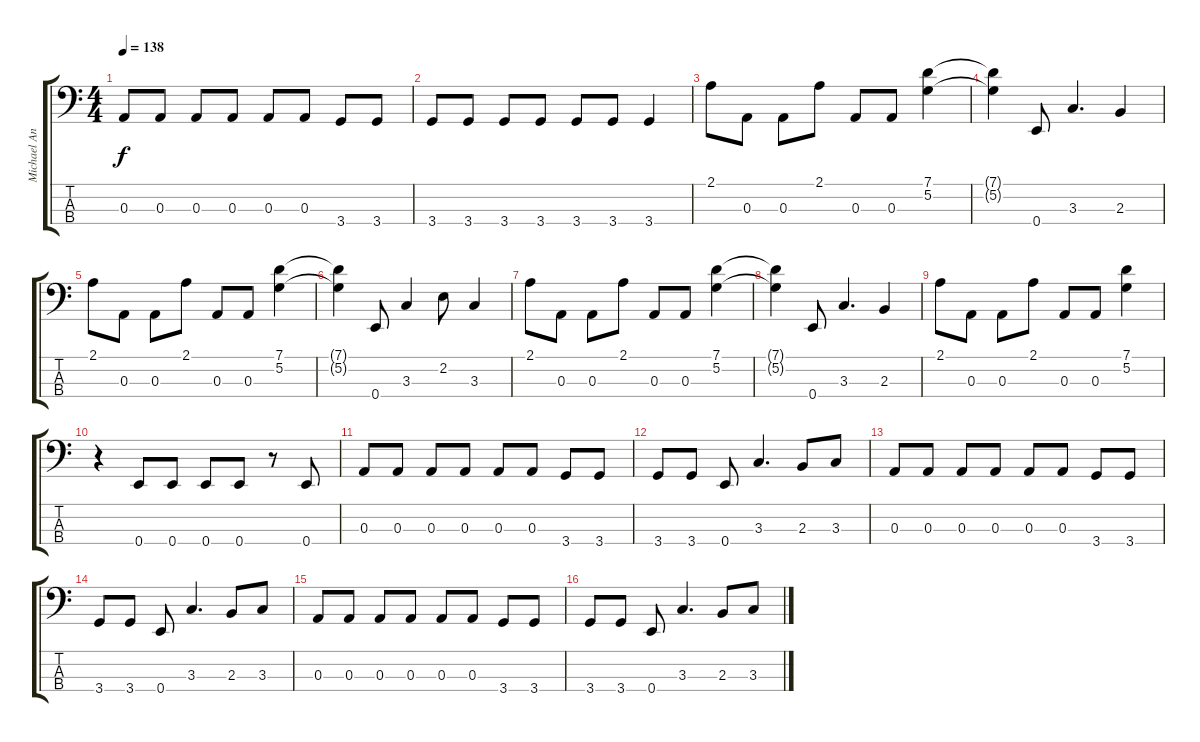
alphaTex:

\track ("Michael Anthony (Bass)" "Michael An") {instrument electricbasspick}
\staff {score tabs}
\tuning (G2 D2 A1 E1) {hide}
\ts (4 4)
\tempo 138
\clef f4
\ks c
0.3.8{dy f} 0.3.8 0.3.8 0.3.8 0.3.8 0.3.8 3.4.8 3.4.8 |
3.4.8 3.4.8 3.4.8 3.4.8 3.4.8 3.4.8 3.4.4 |
2.1.8 0.3.8 0.3.8 2.1.8 0.3.8 0.3.8 (7.1 5.2).4 |
(7.1{t} 5.2{t}).4 0.4.8 3.3.4{d} 2.3.4 |
2.1.8 0.3.8 0.3.8 2.1.8 0.3.8 0.3.8 (7.1 5.2).4 |
(7.1{t} 5.2{t}).4 0.4.8 3.3.4 2.2.8 3.3.4 |
2.1.8 0.3.8 0.3.8 2.1.8 0.3.8 0.3.8 (7.1 5.2).4 |
(7.1{t} 5.2{t}).4 0.4.8 3.3.4{d} 2.3.4 |
2.1.8 0.3.8 0.3.8 2.1.8 0.3.8 0.3.8 (7.1 5.2).4 |
r.4 0.4.8 0.4.8 0.4.8 0.4.8 r.8 0.4.8 |
0.3.8 0.3.8 0.3.8 0.3.8 0.3.8 0.3.8 3.4.8 3.4.8 |
3.4.8 3.4.8 0.4.8 3.3.4{d} 2.3.8 3.3.8 |
0.3.8 0.3.8 0.3.8 0.3.8 0.3.8 0.3.8 3.4.8 3.4.8 |
3.4.8 3.4.8 0.4.8 3.3.4{d} 2.3.8 3.3.8 |
0.3.8 0.3.8 0.3.8 0.3.8 0.3.8 0.3.8 3.4.8 3.4.8 |
3.4.8 3.4.8 0.4.8 3.3.4{d} 2.3.8 3.3.8
